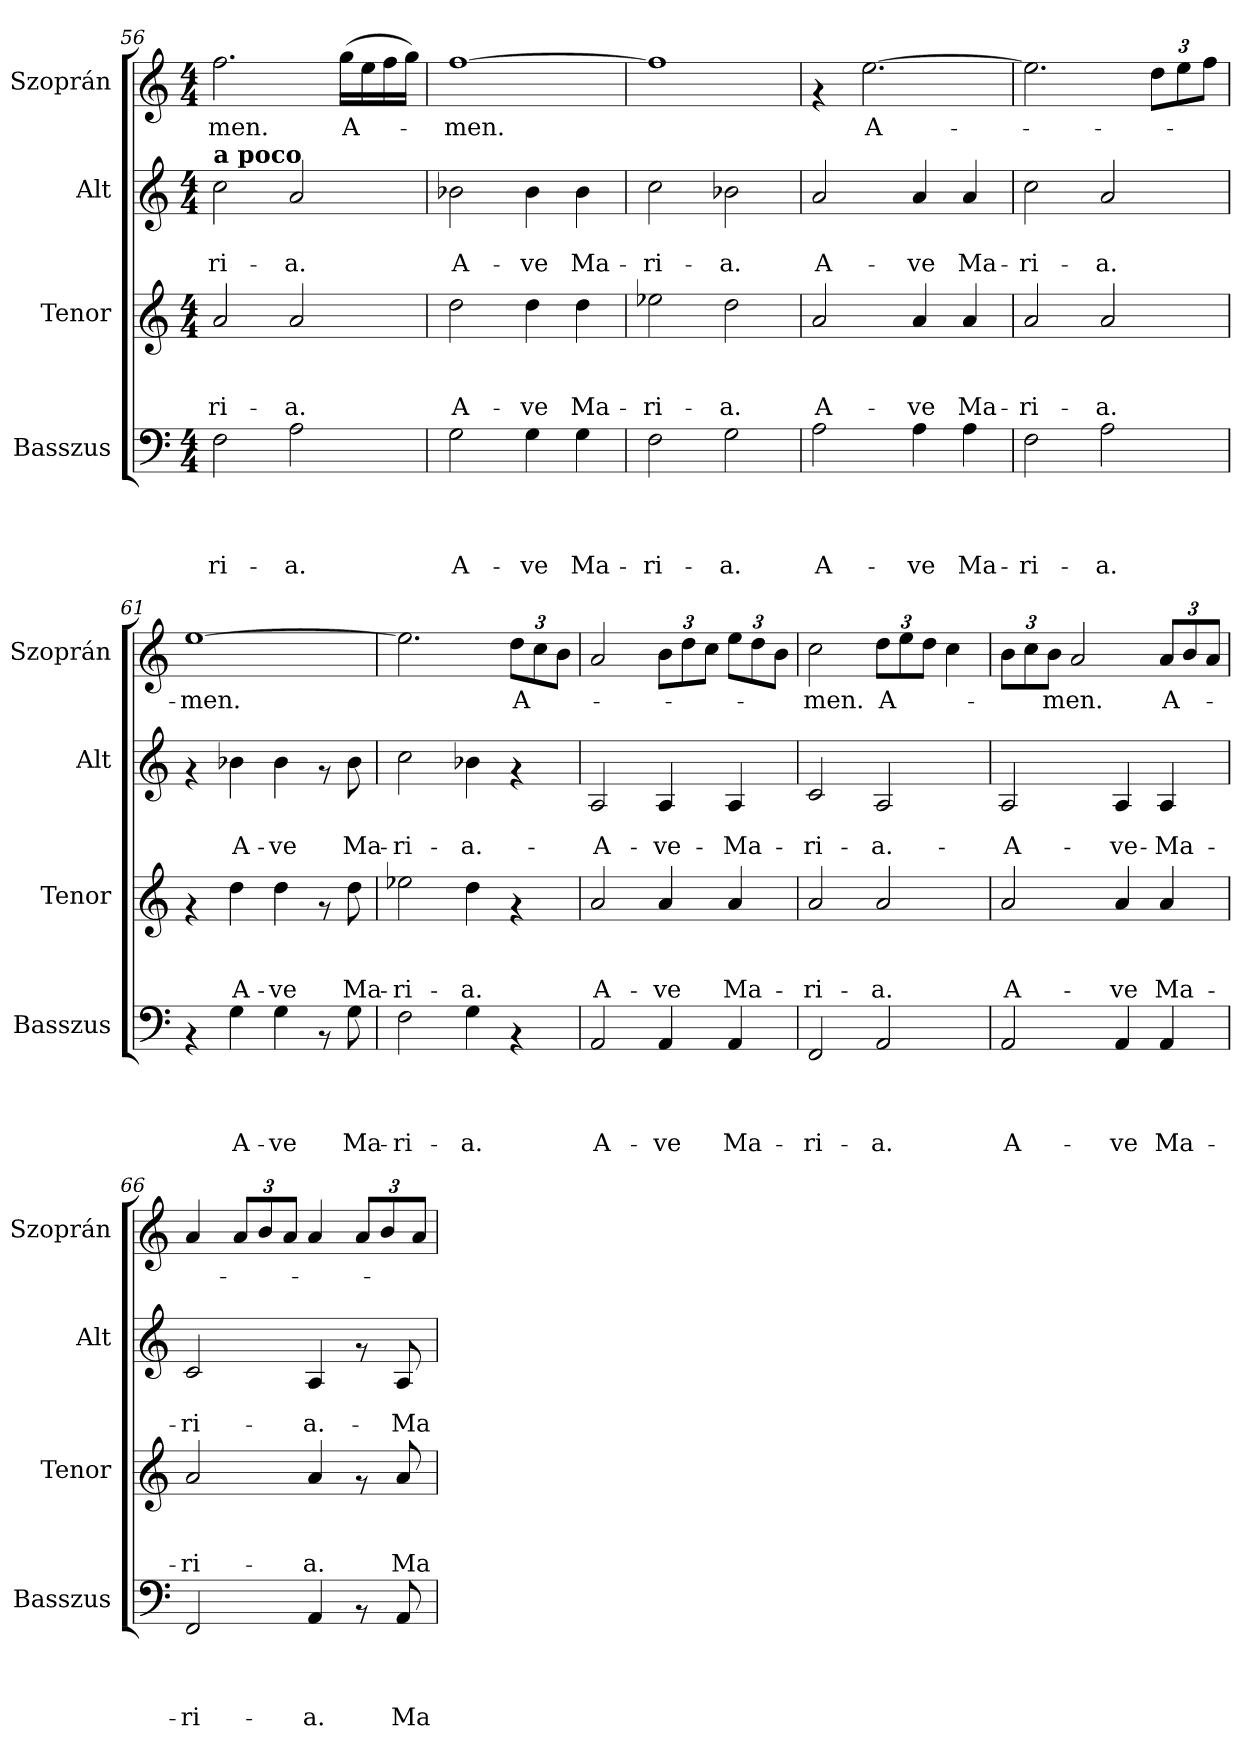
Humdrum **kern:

**kern	**text	**text	**text	**text	**kern	**text	**text	**text	**kern	**text	**text	**kern	**text
*part4	*part4	*part4	*part4	*part4	*part3	*part3	*part3	*part3	*part2	*part2	*part2	*part1	*part1
*staff4	*staff4	*staff4	*staff4	*staff4	*staff3	*staff3	*staff3	*staff3	*staff2	*staff2	*staff2	*staff1	*staff1
*I"Basszus	*	*	*	*	*I"Tenor	*	*	*	*I"Alt	*	*	*I"Szoprán	*
*I'Basszus	*	*	*	*	*I'Tenor	*	*	*	*I'Alt	*	*	*I'Szoprán	*
*clefF4	*	*	*	*	*clefG2	*	*	*	*clefG2	*	*	*clefG2	*
*k[]	*	*	*	*	*k[]	*	*	*	*k[]	*	*	*k[]	*
*C:	*	*	*	*	*C:	*	*	*	*C:	*	*	*C:	*
*M4/4	*	*	*	*	*M4/4	*	*	*	*M4/4	*	*	*M4/4	*
=56	=56	=56	=56	=56	=56	=56	=56	=56	=56	=56	=56	=56	=56
!	!	!	!	!	!	!	!	!	!LO:TX:a:B:t=a poco	!	!	!	!
!	!	!	!	!LO:LY:b	!	!	!	!LO:LY:b	!	!	!LO:LY:b	!	!LO:LY:b
2F\	.	.	.	-ri-	2a/	.	.	-ri-	2cc\	.	-ri-	2.ff\	-men.
!	!	!	!	!LO:LY:b	!	!	!	!LO:LY:b	!	!	!LO:LY:b	!	!
2A\	.	.	.	-a.	2a/	.	.	-a.	2a/	.	-a.	.	.
!	!	!	!	!	!	!	!	!	!	!	!	!	!LO:LY:b
.	.	.	.	.	.	.	.	.	.	.	.	(>16gg\LL	A-
.	.	.	.	.	.	.	.	.	.	.	.	16ee\	.
.	.	.	.	.	.	.	.	.	.	.	.	16ff\	.
.	.	.	.	.	.	.	.	.	.	.	.	16gg\JJ)	.
=57	=57	=57	=57	=57	=57	=57	=57	=57	=57	=57	=57	=57	=57
!	!	!	!	!LO:LY:b	!	!	!	!LO:LY:b	!	!	!LO:LY:b	!	!LO:LY:b
2G\	.	.	.	A-	2dd\	.	.	A-	2b-X\	.	A-	[>1ff	-men.
!	!	!	!	!LO:LY:b	!	!	!	!LO:LY:b	!	!	!LO:LY:b	!	!
4G\	.	.	.	-ve	4dd\	.	.	-ve	4b-\	.	-ve	.	.
!	!	!	!	!LO:LY:b	!	!	!	!LO:LY:b	!	!	!LO:LY:b	!	!
4G\	.	.	.	Ma-	4dd\	.	.	Ma-	4b-\	.	Ma-	.	.
=58	=58	=58	=58	=58	=58	=58	=58	=58	=58	=58	=58	=58	=58
!	!	!	!	!LO:LY:b	!	!	!	!LO:LY:b	!	!	!LO:LY:b	!	!
2F\	.	.	.	-ri-	2ee-X\	.	.	-ri-	2cc\	.	-ri-	1ff]	.
!	!	!	!	!LO:LY:b	!	!	!	!LO:LY:b	!	!	!LO:LY:b	!	!
2G\	.	.	.	-a.	2dd\	.	.	-a.	2b-X\	.	-a.	.	.
=59	=59	=59	=59	=59	=59	=59	=59	=59	=59	=59	=59	=59	=59
!	!	!	!	!LO:LY:b	!	!	!	!LO:LY:b	!	!	!LO:LY:b	!	!
2A\	.	.	.	A-	2a/	.	.	A-	2a/	.	A-	4rf	.
!	!	!	!	!	!	!	!	!	!	!	!	!	!LO:LY:b
.	.	.	.	.	.	.	.	.	.	.	.	[>2.ee\	A-
!	!	!	!	!LO:LY:b	!	!	!	!LO:LY:b	!	!	!LO:LY:b	!	!
4A\	.	.	.	-ve	4a/	.	.	-ve	4a/	.	-ve	.	.
!	!	!	!	!LO:LY:b	!	!	!	!LO:LY:b	!	!	!LO:LY:b	!	!
4A\	.	.	.	Ma-	4a/	.	.	Ma-	4a/	.	Ma-	.	.
=60	=60	=60	=60	=60	=60	=60	=60	=60	=60	=60	=60	=60	=60
!	!	!	!	!LO:LY:b	!	!	!	!LO:LY:b	!	!	!LO:LY:b	!	!
2F\	.	.	.	-ri-	2a/	.	.	-ri-	2cc\	.	-ri-	2.ee\]	.
!	!	!	!	!LO:LY:b	!	!	!	!LO:LY:b	!	!	!LO:LY:b	!	!
2A\	.	.	.	-a.	2a/	.	.	-a.	2a/	.	-a.	.	.
.	.	.	.	.	.	.	.	.	.	.	.	12dd\L	.
.	.	.	.	.	.	.	.	.	.	.	.	12ee\	.
.	.	.	.	.	.	.	.	.	.	.	.	12ff\J	.
!!LO:LB:g=z
=61	=61	=61	=61	=61	=61	=61	=61	=61	=61	=61	=61	=61	=61
!	!	!	!	!	!	!	!	!	!	!	!	!	!LO:LY:b
4rAA	.	.	.	.	4rf	.	.	.	4rf	.	.	[>1ee	-men.
!	!	!	!	!LO:LY:b	!	!	!	!LO:LY:b	!	!	!LO:LY:b	!	!
4G\	.	.	.	A-	4dd\	.	.	A-	4b-X\	.	A-	.	.
!	!	!	!	!LO:LY:b	!	!	!	!LO:LY:b	!	!	!LO:LY:b	!	!
4G\	.	.	.	-ve	4dd\	.	.	-ve	4b-\	.	-ve	.	.
8rAA	.	.	.	.	8rf	.	.	.	8rf	.	.	.	.
!	!	!	!	!LO:LY:b	!	!	!	!LO:LY:b	!	!	!LO:LY:b	!	!
8G\	.	.	.	Ma-	8dd\	.	.	Ma-	8b-\	.	Ma-	.	.
=62	=62	=62	=62	=62	=62	=62	=62	=62	=62	=62	=62	=62	=62
!	!	!	!	!LO:LY:b	!	!	!	!LO:LY:b	!	!	!LO:LY:b	!	!
2F\	.	.	.	-ri-	2ee-X\	.	.	-ri-	2cc\	.	-ri-	2.ee\]	.
!	!	!	!	!LO:LY:b	!	!	!	!LO:LY:b	!	!	!LO:LY:b	!	!
4G\	.	.	.	-a.	4dd\	.	.	-a.	4b-X\	.	-a.-	.	.
!	!	!	!	!	!	!	!	!	!	!	!	!	!LO:LY:b
4rAA	.	.	.	.	4rf	.	.	.	4rf	.	.	12dd\L	A-
.	.	.	.	.	.	.	.	.	.	.	.	12cc\	.
.	.	.	.	.	.	.	.	.	.	.	.	12b\J	.
=63	=63	=63	=63	=63	=63	=63	=63	=63	=63	=63	=63	=63	=63
!	!	!	!	!LO:LY:b	!	!	!	!LO:LY:b	!	!	!LO:LY:b	!	!
2AA/	.	.	.	A-	2a/	.	.	A-	2A/	.	-A-	2a/	.
!	!	!	!	!LO:LY:b	!	!	!	!LO:LY:b	!	!	!LO:LY:b	!	!
4AA/	.	.	.	-ve	4a/	.	.	-ve	4A/	.	-ve-	12b\L	.
.	.	.	.	.	.	.	.	.	.	.	.	12dd\	.
.	.	.	.	.	.	.	.	.	.	.	.	12cc\J	.
!	!	!	!	!LO:LY:b	!	!	!	!LO:LY:b	!	!	!LO:LY:b	!	!
*	*	*	*	*	*	*	*	*	*	*	*	*Xbrackettup	*
4AA/	.	.	.	Ma-	4a/	.	.	Ma-	4A/	.	-Ma-	12ee\L	.
.	.	.	.	.	.	.	.	.	.	.	.	12dd\	.
.	.	.	.	.	.	.	.	.	.	.	.	12b\J	.
=64	=64	=64	=64	=64	=64	=64	=64	=64	=64	=64	=64	=64	=64
!	!	!	!	!LO:LY:b	!	!	!	!LO:LY:b	!	!	!LO:LY:b	!	!LO:LY:b
2FF/	.	.	.	-ri-	2a/	.	.	-ri-	2c/	.	-ri-	2cc\	-men.
!	!	!	!	!LO:LY:b	!	!	!	!LO:LY:b	!	!	!LO:LY:b	!	!
*	*	*	*	*	*	*	*	*	*	*	*	*brackettup	*
!	!	!	!	!	!	!	!	!	!	!	!	!	!LO:LY:b
2AA/	.	.	.	-a.	2a/	.	.	-a.	2A/	.	-a.-	12dd\L	A-
.	.	.	.	.	.	.	.	.	.	.	.	12ee\	.
.	.	.	.	.	.	.	.	.	.	.	.	12dd\J	.
.	.	.	.	.	.	.	.	.	.	.	.	4cc\	.
=65	=65	=65	=65	=65	=65	=65	=65	=65	=65	=65	=65	=65	=65
!	!	!	!	!LO:LY:b	!	!	!	!LO:LY:b	!	!	!LO:LY:b	!	!
2AA/	.	.	.	A-	2a/	.	.	A-	2A/	.	-A-	12b\L	.
.	.	.	.	.	.	.	.	.	.	.	.	12cc\	.
!	!	!	!	!	!	!	!	!	!	!	!	!	!LO:LY:b
.	.	.	.	.	.	.	.	.	.	.	.	12b\J	-men.
.	.	.	.	.	.	.	.	.	.	.	.	2a/	.
!	!	!	!	!LO:LY:b	!	!	!	!LO:LY:b	!	!	!LO:LY:b	!	!
4AA/	.	.	.	-ve	4a/	.	.	-ve	4A/	.	-ve-	.	.
!	!	!	!	!LO:LY:b	!	!	!	!LO:LY:b	!	!	!LO:LY:b	!	!LO:LY:b
4AA/	.	.	.	Ma-	4a/	.	.	Ma-	4A/	.	-Ma-	12a/L	A-
.	.	.	.	.	.	.	.	.	.	.	.	12b/	.
.	.	.	.	.	.	.	.	.	.	.	.	12a/J	.
=66	=66	=66	=66	=66	=66	=66	=66	=66	=66	=66	=66	=66	=66
!	!	!	!	!LO:LY:b	!	!	!	!LO:LY:b	!	!	!LO:LY:b	!	!
2FF/	.	.	.	-ri-	2a/	.	.	-ri-	2c/	.	-ri-	4a/	.
.	.	.	.	.	.	.	.	.	.	.	.	12a/L	.
.	.	.	.	.	.	.	.	.	.	.	.	12b/	.
.	.	.	.	.	.	.	.	.	.	.	.	12a/J	.
!	!	!	!	!LO:LY:b	!	!	!	!LO:LY:b	!	!	!LO:LY:b	!	!
4AA/	.	.	.	-a.	4a/	.	.	-a.	4A/	.	-a.-	4a/	.
8rAA	.	.	.	.	8rf	.	.	.	8rf	.	.	12a/L	.
.	.	.	.	.	.	.	.	.	.	.	.	12b/	.
!	!	!	!	!LO:LY:b	!	!	!	!LO:LY:b	!	!	!LO:LY:b	!	!
8AA/	.	.	.	Ma-	8a/	.	.	Ma-	8A/	.	-Ma-	.	.
.	.	.	.	.	.	.	.	.	.	.	.	12a/J	.
=	=	=	=	=	=	=	=	=	=	=	=	=	=
*-	*-	*-	*-	*-	*-	*-	*-	*-	*-	*-	*-	*-	*-
